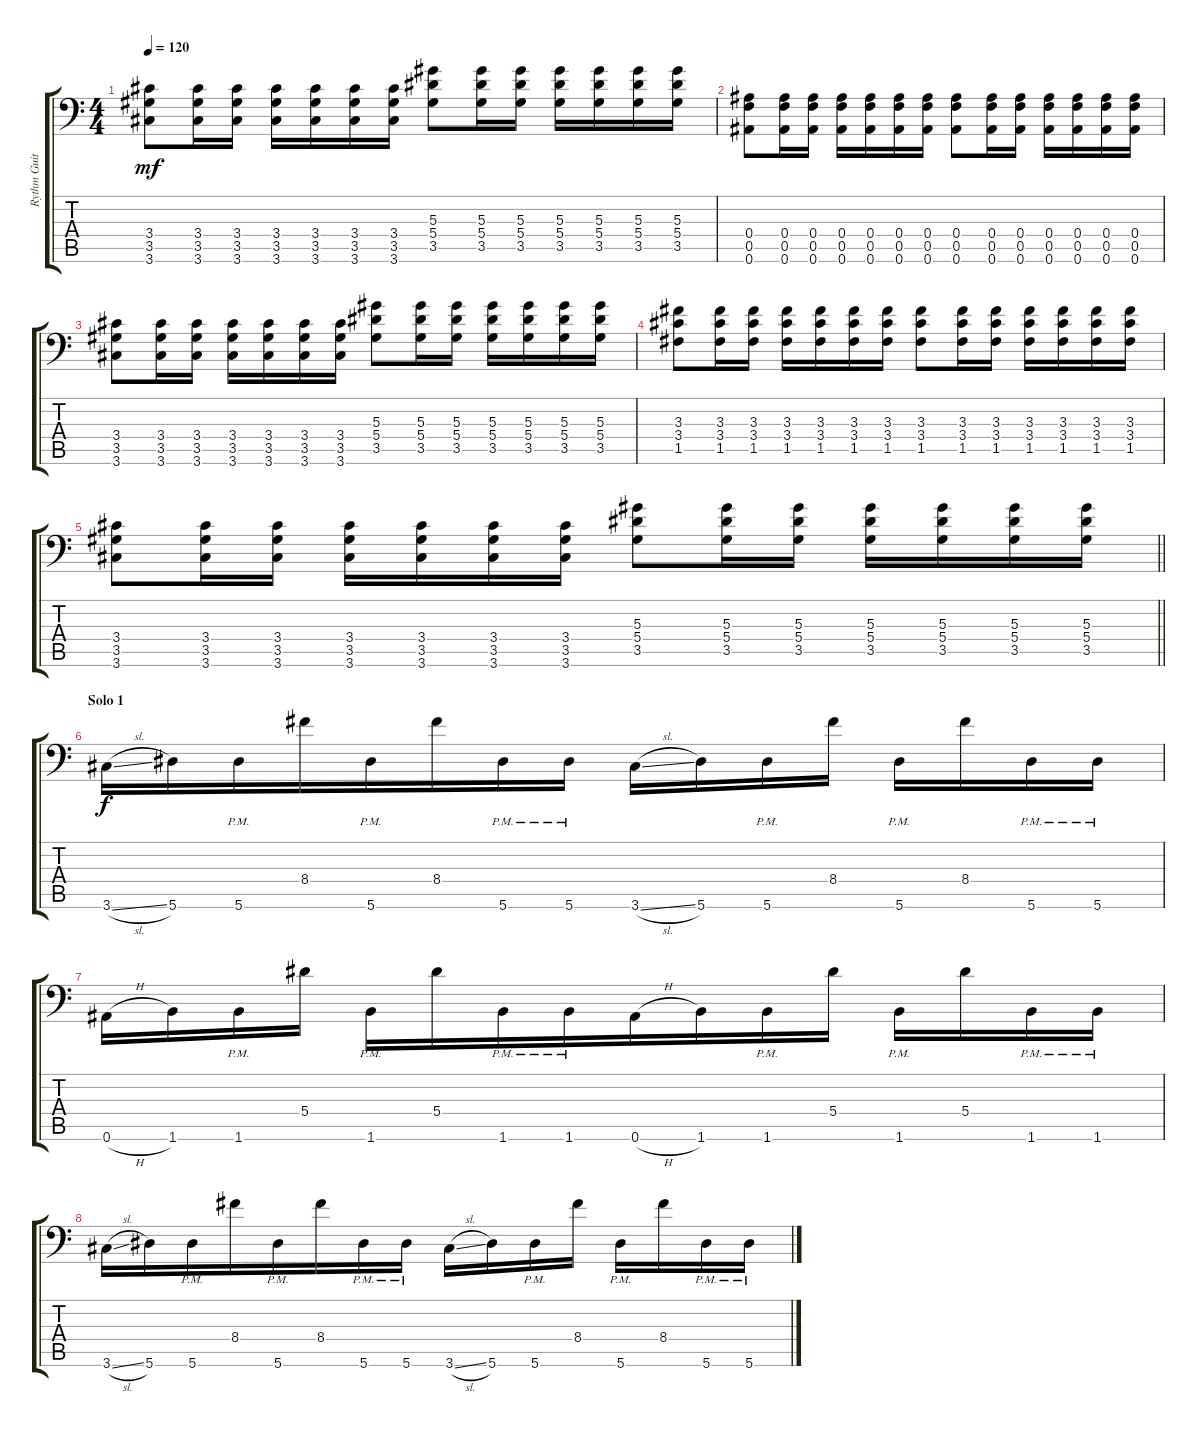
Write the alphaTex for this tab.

\track ("Rythm Guitar 1" "Rythm Guit") {instrument distortionguitar}
\staff {score tabs}
\tuning (C4 G3 Eb3 Bb2 F2 Bb1) {hide}
\ts (4 4)
\tempo 120
\clef f4
\ks c
(3.4 3.5 3.6).8{dy mf} (3.4 3.5 3.6).16{beam merge} (3.4 3.5 3.6).16 (3.4 3.5 3.6).16 (3.4 3.5 3.6).16 (3.4 3.5 3.6).16{beam merge} (3.4 3.5 3.6).16 (5.3 5.4 3.5).8 (5.3 5.4 3.5).16 (5.3 5.4 3.5).16 (5.3 5.4 3.5).16 (5.3 5.4 3.5).16 (5.3 5.4 3.5).16 (5.3 5.4 3.5).16 |
(0.4 0.5 0.6).8{beam merge} (0.4 0.5 0.6).16 (0.4 0.5 0.6).16 (0.4 0.5 0.6).16 (0.4 0.5 0.6).16 (0.4 0.5 0.6).16{beam merge} (0.4 0.5 0.6).16 (0.4 0.5 0.6).8{beam merge} (0.4 0.5 0.6).16 (0.4 0.5 0.6).16 (0.4 0.5 0.6).16 (0.4 0.5 0.6).16{beam merge} (0.4 0.5 0.6).16{beam merge} (0.4 0.5 0.6).16 |
(3.4 3.5 3.6).8 (3.4 3.5 3.6).16{beam merge} (3.4 3.5 3.6).16 (3.4 3.5 3.6).16 (3.4 3.5 3.6).16 (3.4 3.5 3.6).16{beam merge} (3.4 3.5 3.6).16 (5.3 5.4 3.5).8 (5.3 5.4 3.5).16 (5.3 5.4 3.5).16 (5.3 5.4 3.5).16 (5.3 5.4 3.5).16 (5.3 5.4 3.5).16{beam merge} (5.3 5.4 3.5).16 |
(3.3 3.4 1.5).8{beam merge} (3.3 3.4 1.5).16 (3.3 3.4 1.5).16 (3.3 3.4 1.5).16 (3.3 3.4 1.5).16{beam merge} (3.3 3.4 1.5).16{beam merge} (3.3 3.4 1.5).16 (3.3 3.4 1.5).8 (3.3 3.4 1.5).16 (3.3 3.4 1.5).16 (3.3 3.4 1.5).16 (3.3 3.4 1.5).16{beam merge} (3.3 3.4 1.5).16{beam merge} (3.3 3.4 1.5).16 |
\barLineRight lightlight
(3.4 3.5 3.6).8 (3.4 3.5 3.6).16{beam merge} (3.4 3.5 3.6).16 (3.4 3.5 3.6).16 (3.4 3.5 3.6).16 (3.4 3.5 3.6).16{beam merge} (3.4 3.5 3.6).16 (5.3 5.4 3.5).8 (5.3 5.4 3.5).16 (5.3 5.4 3.5).16 (5.3 5.4 3.5).16 (5.3 5.4 3.5).16 (5.3 5.4 3.5).16 (5.3 5.4 3.5).16 |
\section ("" "Solo 1")
3.6{sl}.16{dy f} 5.6.16 5.6{pm}.16 8.4.16{beam merge} 5.6{pm}.16 8.4.16{beam merge} 5.6{pm}.16 5.6{pm}.16 3.6{sl}.16 5.6.16{beam merge} 5.6{pm}.16 8.4.16 5.6{pm}.16 8.4.16 5.6{pm}.16 5.6{pm}.16 |
0.6{h}.16 1.6.16 1.6{pm}.16 5.4.16 1.6{pm}.16 5.4.16 1.6{pm}.16 1.6{pm}.16{beam merge} 0.6{h}.16 1.6.16{beam merge} 1.6{pm}.16 5.4.16 1.6{pm}.16 5.4.16 1.6{pm}.16 1.6{pm}.16 |
3.6{sl}.16 5.6.16 5.6{pm}.16 8.4.16{beam merge} 5.6{pm}.16 8.4.16{beam merge} 5.6{pm}.16 5.6{pm}.16 3.6{sl}.16 5.6.16{beam merge} 5.6{pm}.16 8.4.16 5.6{pm}.16 8.4.16 5.6{pm}.16 5.6{pm}.16
